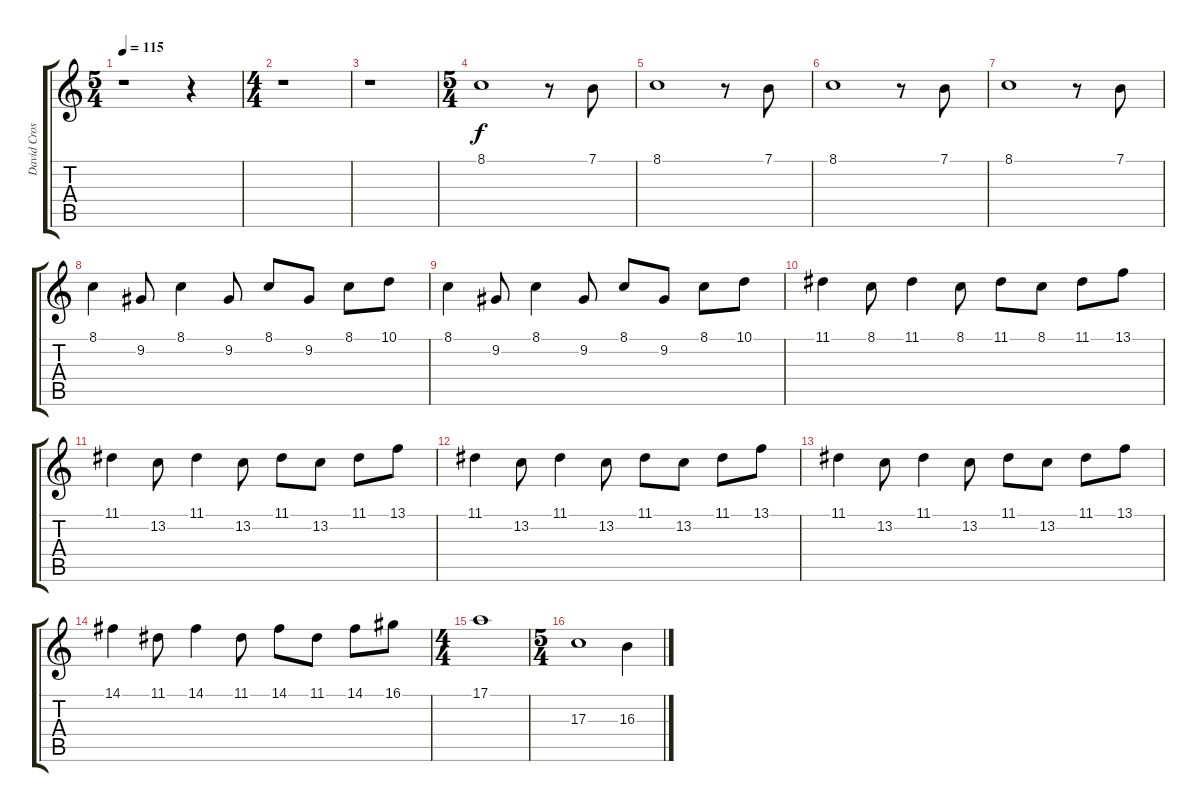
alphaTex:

\track ("David Cross (violin)" "David Cros") {instrument violin}
\staff {score tabs}
\tuning (E4 B3 G3 D3 A2 E2) {hide}
\ts (5 4)
\tempo 115
\clef g2
\ks c
r.1{dy f} r.4 |
\ts (4 4)
r.1 |
r.1 |
\ts (5 4)
8.1.1 r.8 7.1.8 |
8.1.1 r.8 7.1.8 |
8.1.1 r.8 7.1.8 |
8.1.1 r.8 7.1.8 |
8.1.4 9.2.8 8.1.4 9.2.8 8.1.8 9.2.8 8.1.8 10.1.8 |
8.1.4 9.2.8 8.1.4 9.2.8 8.1.8 9.2.8 8.1.8 10.1.8 |
11.1.4 8.1.8 11.1.4 8.1.8 11.1.8 8.1.8 11.1.8 13.1.8 |
11.1.4 13.2.8 11.1.4 13.2.8 11.1.8 13.2.8 11.1.8 13.1.8 |
11.1.4 13.2.8 11.1.4 13.2.8 11.1.8 13.2.8 11.1.8 13.1.8 |
11.1.4 13.2.8 11.1.4 13.2.8 11.1.8 13.2.8 11.1.8 13.1.8 |
14.1.4 11.1.8 14.1.4 11.1.8 14.1.8 11.1.8 14.1.8 16.1.8 |
\ts (4 4)
17.1.1 |
\ts (5 4)
17.3.1 16.3.4
